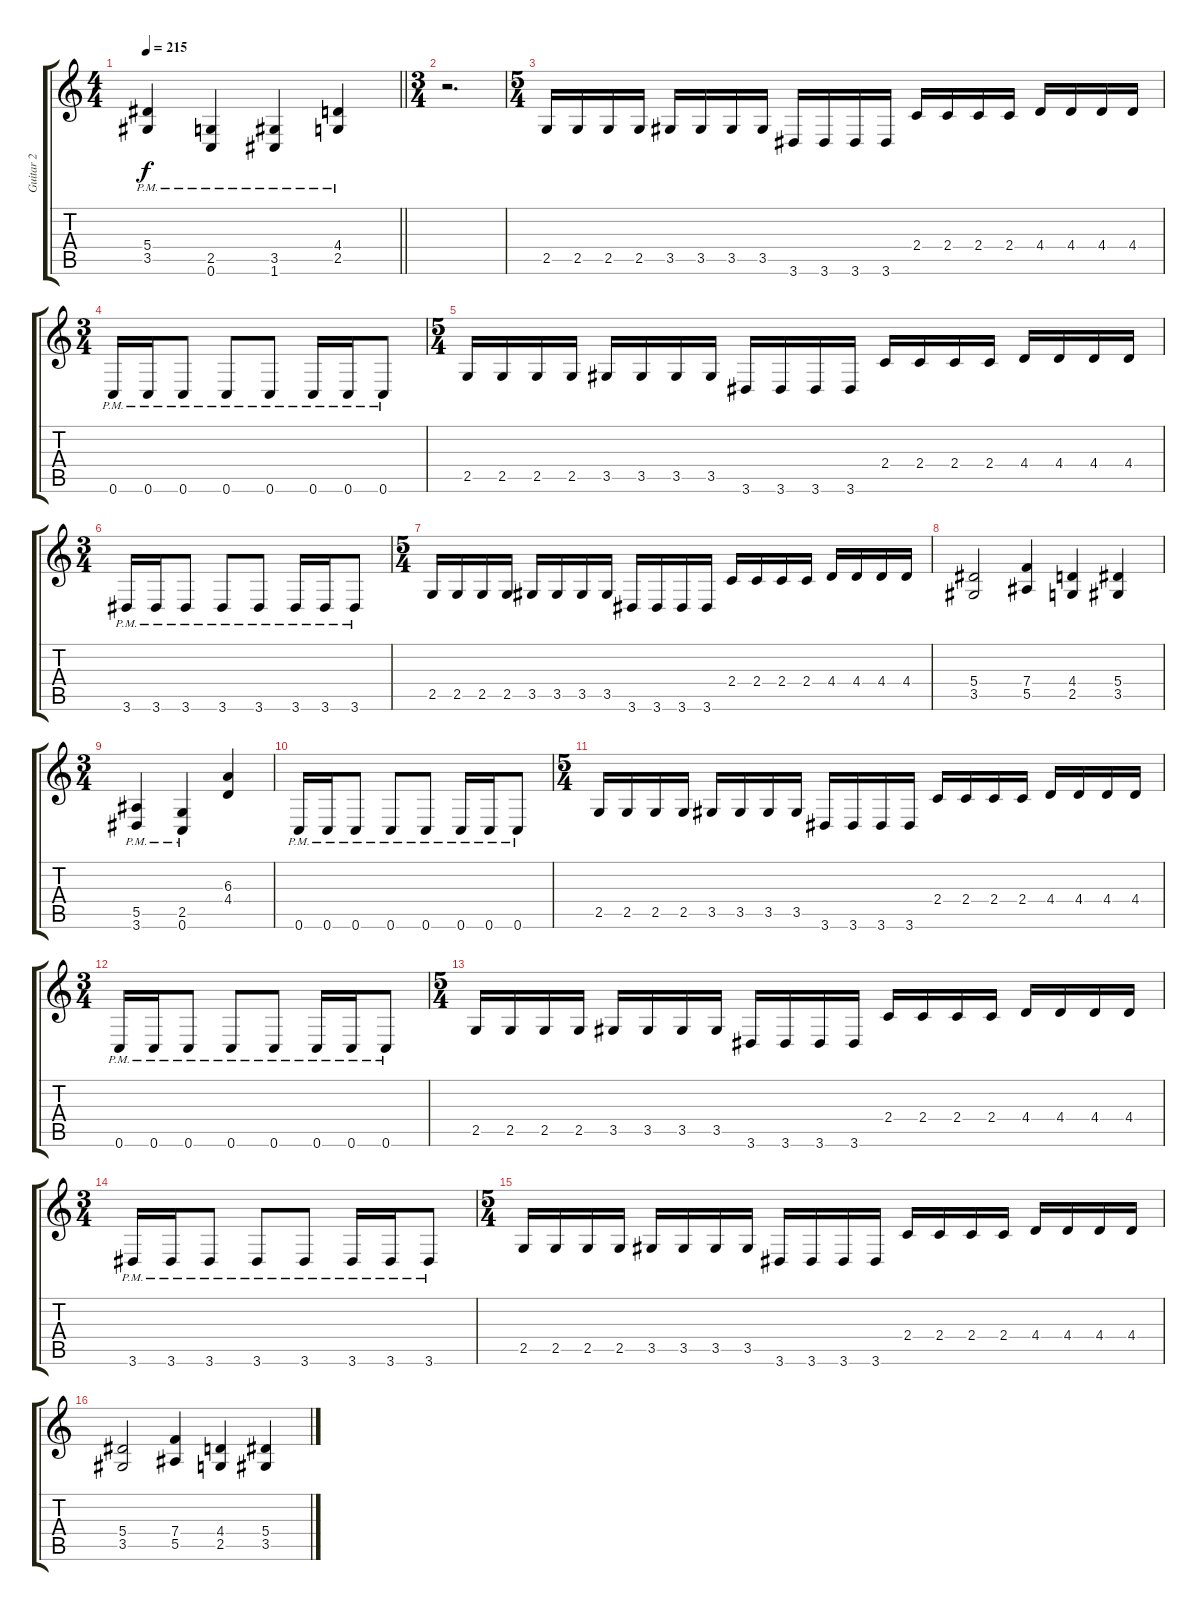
\track ("Guitar 2" "Guitar 2") {instrument distortionguitar}
\staff {score tabs}
\tuning (C4 G3 Eb3 Bb2 F2 C2) {hide}
\ts (4 4)
\tempo 215
\clef g2
\barLineRight lightlight
\ks c
(5.4{pm} 3.5{pm}).4{dy f} (2.5{pm} 0.6{pm}).4 (3.5{pm} 1.6{pm}).4 (4.4{pm} 2.5{pm}).4 |
\ts (3 4)
r.2{d} |
\ts (5 4)
2.5.16 2.5.16 2.5.16 2.5.16 3.5.16 3.5.16 3.5.16 3.5.16 3.6.16 3.6.16 3.6.16 3.6.16 2.4.16 2.4.16 2.4.16 2.4.16 4.4.16 4.4.16 4.4.16 4.4.16 |
\ts (3 4)
0.6{pm}.16 0.6{pm}.16 0.6{pm}.8 0.6{pm}.8 0.6{pm}.8 0.6{pm}.16 0.6{pm}.16 0.6{pm}.8 |
\ts (5 4)
2.5.16 2.5.16 2.5.16 2.5.16 3.5.16 3.5.16 3.5.16 3.5.16 3.6.16 3.6.16 3.6.16 3.6.16 2.4.16 2.4.16 2.4.16 2.4.16 4.4.16 4.4.16 4.4.16 4.4.16 |
\ts (3 4)
3.6{pm}.16 3.6{pm}.16 3.6{pm}.8 3.6{pm}.8 3.6{pm}.8 3.6{pm}.16 3.6{pm}.16 3.6{pm}.8 |
\ts (5 4)
2.5.16 2.5.16 2.5.16 2.5.16 3.5.16 3.5.16 3.5.16 3.5.16 3.6.16 3.6.16 3.6.16 3.6.16 2.4.16 2.4.16 2.4.16 2.4.16 4.4.16 4.4.16 4.4.16 4.4.16 |
(5.4 3.5).2 (7.4 5.5).4 (4.4 2.5).4 (5.4 3.5).4 |
\ts (3 4)
(5.5{pm} 3.6{pm}).4 (2.5{pm} 0.6{pm}).4 (6.3 4.4).4 |
0.6{pm}.16 0.6{pm}.16 0.6{pm}.8 0.6{pm}.8 0.6{pm}.8 0.6{pm}.16 0.6{pm}.16 0.6{pm}.8 |
\ts (5 4)
2.5.16 2.5.16 2.5.16 2.5.16 3.5.16 3.5.16 3.5.16 3.5.16 3.6.16 3.6.16 3.6.16 3.6.16 2.4.16 2.4.16 2.4.16 2.4.16 4.4.16 4.4.16 4.4.16 4.4.16 |
\ts (3 4)
0.6{pm}.16 0.6{pm}.16 0.6{pm}.8 0.6{pm}.8 0.6{pm}.8 0.6{pm}.16 0.6{pm}.16 0.6{pm}.8 |
\ts (5 4)
2.5.16 2.5.16 2.5.16 2.5.16 3.5.16 3.5.16 3.5.16 3.5.16 3.6.16 3.6.16 3.6.16 3.6.16 2.4.16 2.4.16 2.4.16 2.4.16 4.4.16 4.4.16 4.4.16 4.4.16 |
\ts (3 4)
3.6{pm}.16 3.6{pm}.16 3.6{pm}.8 3.6{pm}.8 3.6{pm}.8 3.6{pm}.16 3.6{pm}.16 3.6{pm}.8 |
\ts (5 4)
2.5.16 2.5.16 2.5.16 2.5.16 3.5.16 3.5.16 3.5.16 3.5.16 3.6.16 3.6.16 3.6.16 3.6.16 2.4.16 2.4.16 2.4.16 2.4.16 4.4.16 4.4.16 4.4.16 4.4.16 |
(5.4 3.5).2 (7.4 5.5).4 (4.4 2.5).4 (5.4 3.5).4
